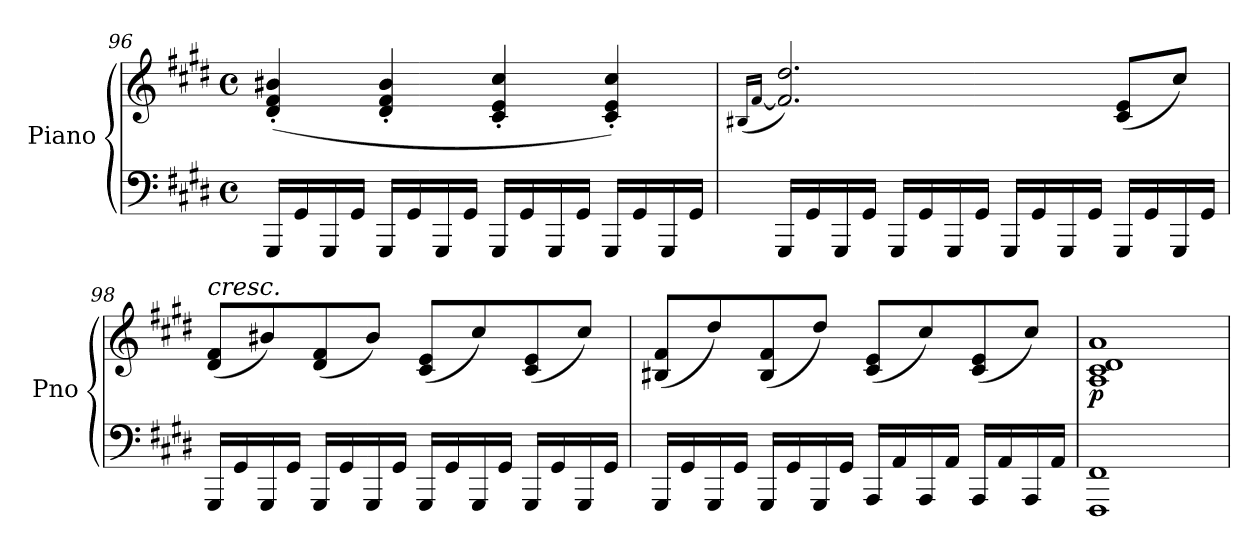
**kern	**kern	**dynam
*part1	*part1	*part1
*staff2	*staff1	*staff1/2
*I"Piano	*	*
*I'Pno	*	*
*clefF4	*clefG2	*
*k[f#c#g#d#]	*k[f#c#g#d#]	*
*M4/4	*M4/4	*
*met(c)	*met(c)	*
=96	=96	=96
16GGG#/LL	(4d#/' 4f#/' 4b#X/'	.
16GG#/	.	.
16GGG#/	.	.
16GG#/JJ	.	.
16GGG#/LL	4d#/' 4f#/' 4b#/'	.
16GG#/	.	.
16GGG#/	.	.
16GG#/JJ	.	.
16GGG#/LL	4c#/' 4e/' 4cc#/'	.
16GG#/	.	.
16GGG#/	.	.
16GG#/JJ	.	.
16GGG#/LL	4c#/' 4e/' 4cc#/')	.
16GG#/	.	.
16GGG#/	.	.
16GG#/JJ	.	.
!!LO:LB:g=z
=97	=97	=97
.	(>16qB#X/LL	.
.	[16qf#/JJ	.
16GGG#/LL	2.f#/] 2.dd#/)	.
16GG#/	.	.
16GGG#/	.	.
16GG#/JJ	.	.
16GGG#/LL	.	.
16GG#/	.	.
16GGG#/	.	.
16GG#/JJ	.	.
16GGG#/LL	.	.
16GG#/	.	.
16GGG#/	.	.
16GG#/JJ	.	.
16GGG#/LL	(8c#/ 8e/L	.
16GG#/	.	.
16GGG#/	8cc#/J)	.
16GG#/JJ	.	.
=98	=98	=98
!	!LO:TX:a:i:t=cresc.	!
16GGG#/LL	(8d#/ 8f#/L	.
16GG#/	.	.
16GGG#/	8b#X/)	.
16GG#/JJ	.	.
16GGG#/LL	(8d#/ 8f#/	.
16GG#/	.	.
16GGG#/	8b#/J)	.
16GG#/JJ	.	.
16GGG#/LL	(8c#/ 8e/L	.
16GG#/	.	.
16GGG#/	8cc#/)	.
16GG#/JJ	.	.
16GGG#/LL	(8c#/ 8e/	.
16GG#/	.	.
16GGG#/	8cc#/J)	.
16GG#/JJ	.	.
=99	=99	=99
16GGG#/LL	(8B#X/ 8f#/L	.
16GG#/	.	.
16GGG#/	8dd#/)	.
16GG#/JJ	.	.
16GGG#/LL	(8B#/ 8f#/	.
16GG#/	.	.
16GGG#/	8dd#/J)	.
16GG#/JJ	.	.
!	!	!LO:DY:a=2
16AAA/LL	(8c#/ 8e/L	other-dynamics
16AA/	.	.
16AAA/	8cc#/)	.
16AA/JJ	.	.
16AAA/LL	(8c#/ 8e/	.
16AA/	.	.
16AAA/	8cc#/J)	.
16AA/JJ	.	.
!!LO:LB:g=z
=100	=100	=100
!	!	!LO:DY:b
1FFF# 1FF#	1A 1c# 1d# 1a	p
=	=	=
*-	*-	*-
